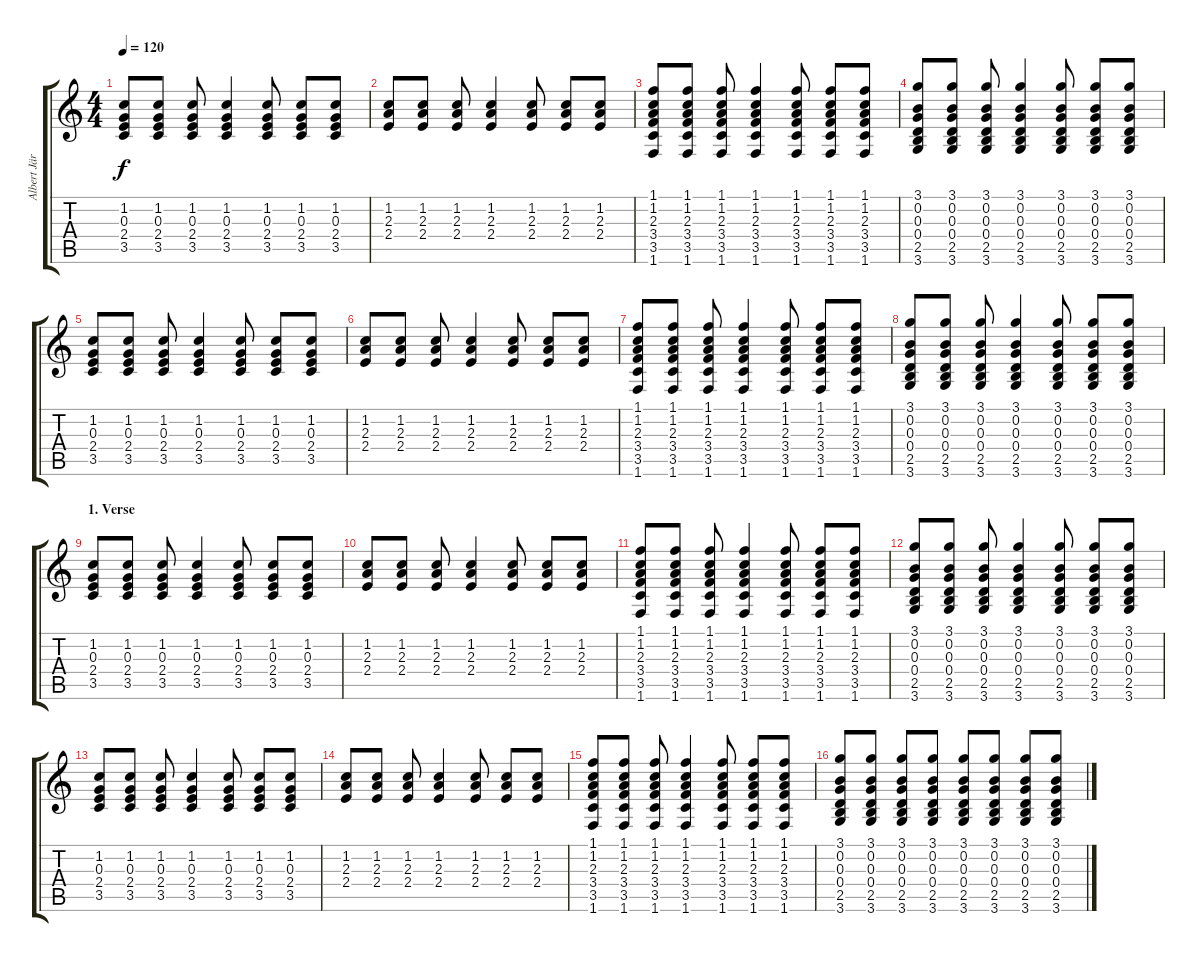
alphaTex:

\track ("Albert Järvinen" "Albert Jär") {instrument distortionguitar}
\staff {score tabs}
\tuning (E4 B3 G3 D3 A2 E2) {hide}
\ts (4 4)
\tempo 120
\clef g2
\ks c
(1.2 0.3 2.4 3.5).8{dy f instrument distortionguitar} (1.2 0.3 2.4 3.5).8 (1.2 0.3 2.4 3.5).8 (1.2 0.3 2.4 3.5).4 (1.2 0.3 2.4 3.5).8 (1.2 0.3 2.4 3.5).8 (1.2 0.3 2.4 3.5).8 |
(1.2 2.3 2.4).8 (1.2 2.3 2.4).8 (1.2 2.3 2.4).8 (1.2 2.3 2.4).4 (1.2 2.3 2.4).8 (1.2 2.3 2.4).8 (1.2 2.3 2.4).8 |
(1.1 1.2 2.3 3.4 3.5 1.6).8 (1.1 1.2 2.3 3.4 3.5 1.6).8 (1.1 1.2 2.3 3.4 3.5 1.6).8 (1.1 1.2 2.3 3.4 3.5 1.6).4 (1.1 1.2 2.3 3.4 3.5 1.6).8 (1.1 1.2 2.3 3.4 3.5 1.6).8 (1.1 1.2 2.3 3.4 3.5 1.6).8 |
(3.1 0.2 0.3 0.4 2.5 3.6).8 (3.1 0.2 0.3 0.4 2.5 3.6).8 (3.1 0.2 0.3 0.4 2.5 3.6).8 (3.1 0.2 0.3 0.4 2.5 3.6).4 (3.1 0.2 0.3 0.4 2.5 3.6).8 (3.1 0.2 0.3 0.4 2.5 3.6).8 (3.1 0.2 0.3 0.4 2.5 3.6).8 |
(1.2 0.3 2.4 3.5).8 (1.2 0.3 2.4 3.5).8 (1.2 0.3 2.4 3.5).8 (1.2 0.3 2.4 3.5).4 (1.2 0.3 2.4 3.5).8 (1.2 0.3 2.4 3.5).8 (1.2 0.3 2.4 3.5).8 |
(1.2 2.3 2.4).8 (1.2 2.3 2.4).8 (1.2 2.3 2.4).8 (1.2 2.3 2.4).4 (1.2 2.3 2.4).8 (1.2 2.3 2.4).8 (1.2 2.3 2.4).8 |
(1.1 1.2 2.3 3.4 3.5 1.6).8 (1.1 1.2 2.3 3.4 3.5 1.6).8 (1.1 1.2 2.3 3.4 3.5 1.6).8 (1.1 1.2 2.3 3.4 3.5 1.6).4 (1.1 1.2 2.3 3.4 3.5 1.6).8 (1.1 1.2 2.3 3.4 3.5 1.6).8 (1.1 1.2 2.3 3.4 3.5 1.6).8 |
(3.1 0.2 0.3 0.4 2.5 3.6).8 (3.1 0.2 0.3 0.4 2.5 3.6).8 (3.1 0.2 0.3 0.4 2.5 3.6).8 (3.1 0.2 0.3 0.4 2.5 3.6).4 (3.1 0.2 0.3 0.4 2.5 3.6).8 (3.1 0.2 0.3 0.4 2.5 3.6).8 (3.1 0.2 0.3 0.4 2.5 3.6).8 |
\section ("" "1. Verse")
(1.2 0.3 2.4 3.5).8 (1.2 0.3 2.4 3.5).8 (1.2 0.3 2.4 3.5).8 (1.2 0.3 2.4 3.5).4 (1.2 0.3 2.4 3.5).8 (1.2 0.3 2.4 3.5).8 (1.2 0.3 2.4 3.5).8 |
(1.2 2.3 2.4).8 (1.2 2.3 2.4).8 (1.2 2.3 2.4).8 (1.2 2.3 2.4).4 (1.2 2.3 2.4).8 (1.2 2.3 2.4).8 (1.2 2.3 2.4).8 |
(1.1 1.2 2.3 3.4 3.5 1.6).8 (1.1 1.2 2.3 3.4 3.5 1.6).8 (1.1 1.2 2.3 3.4 3.5 1.6).8 (1.1 1.2 2.3 3.4 3.5 1.6).4 (1.1 1.2 2.3 3.4 3.5 1.6).8 (1.1 1.2 2.3 3.4 3.5 1.6).8 (1.1 1.2 2.3 3.4 3.5 1.6).8 |
(3.1 0.2 0.3 0.4 2.5 3.6).8 (3.1 0.2 0.3 0.4 2.5 3.6).8 (3.1 0.2 0.3 0.4 2.5 3.6).8 (3.1 0.2 0.3 0.4 2.5 3.6).4 (3.1 0.2 0.3 0.4 2.5 3.6).8 (3.1 0.2 0.3 0.4 2.5 3.6).8 (3.1 0.2 0.3 0.4 2.5 3.6).8 |
(1.2 0.3 2.4 3.5).8 (1.2 0.3 2.4 3.5).8 (1.2 0.3 2.4 3.5).8 (1.2 0.3 2.4 3.5).4 (1.2 0.3 2.4 3.5).8 (1.2 0.3 2.4 3.5).8 (1.2 0.3 2.4 3.5).8 |
(1.2 2.3 2.4).8 (1.2 2.3 2.4).8 (1.2 2.3 2.4).8 (1.2 2.3 2.4).4 (1.2 2.3 2.4).8 (1.2 2.3 2.4).8 (1.2 2.3 2.4).8 |
(1.1 1.2 2.3 3.4 3.5 1.6).8 (1.1 1.2 2.3 3.4 3.5 1.6).8 (1.1 1.2 2.3 3.4 3.5 1.6).8 (1.1 1.2 2.3 3.4 3.5 1.6).4 (1.1 1.2 2.3 3.4 3.5 1.6).8 (1.1 1.2 2.3 3.4 3.5 1.6).8 (1.1 1.2 2.3 3.4 3.5 1.6).8 |
(3.1 0.2 0.3 0.4 2.5 3.6).8 (3.1 0.2 0.3 0.4 2.5 3.6).8 (3.1 0.2 0.3 0.4 2.5 3.6).8 (3.1 0.2 0.3 0.4 2.5 3.6).8 (3.1 0.2 0.3 0.4 2.5 3.6).8 (3.1 0.2 0.3 0.4 2.5 3.6).8 (3.1 0.2 0.3 0.4 2.5 3.6).8 (3.1 0.2 0.3 0.4 2.5 3.6).8
